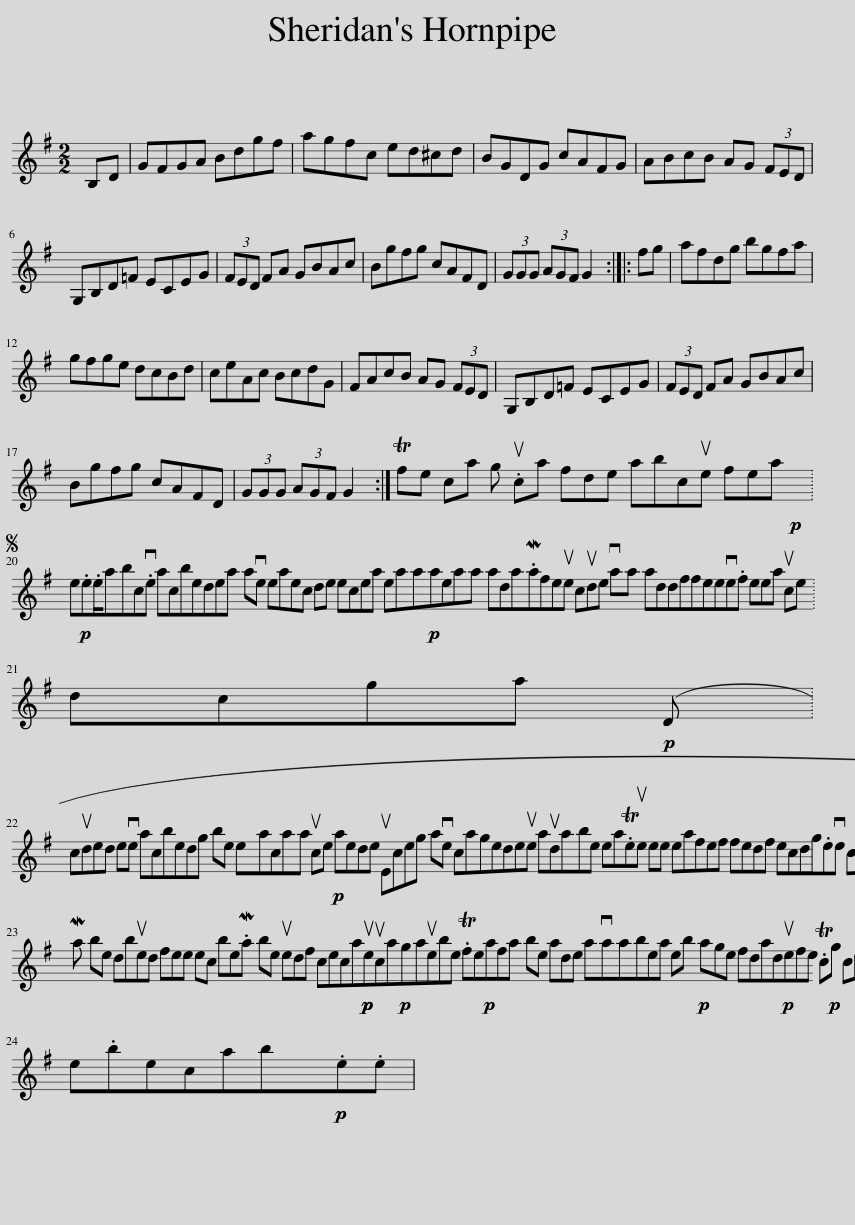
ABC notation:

X:1
L:1/8
M:2/2
I:linebreak $
K:G
V:1 treble
V:1
 B,D | GFGA Bdgf | agfc ed^cd | BGDG cAFG | ABcB AG (3FED |$ %5
 G,B,D=F ECEG | (3FED FA GBAc | Bgfg cAFD | (3GGG (3AGF G2 :: fg | %10
 afdg bgfa |$ gfge dcBd | ceAc BcdG | FAcB AG (3FED | G,B,D=F ECEG | %15
 (3FED FA GBAc |$ Bgfg cAFD | (3GGG (3AGF G2 :| Tfe ca g .uca fde abcue fea!p! |$S e!p!.e.e/abc.ve acbedea ave eaec de ecea eaa!p!aeaa ada.Mafeue cude vaa addffeeve.f eea uce |$ %20
 dcga!p! (D |$ cuded eve acbedg be exacaa uce!p! aede uEceg ave cagedeue audabe ea.Teue ee eafef fedf ecdg.eve cuded dcga!p! feua efeecea ecdgeue a!p!!p!ea!>!.a!p! udaed x22 Mac.c) C!p!g!fermata!e bec .Tfe |$ Ma be dbued fee ec be.Ma be uedf ceca!p!!p!ueuca!p!gauebe .Tfe!p!afa be ade avaabea eb!p! age fdad!p!uefe .Tc!p!g ce ubee!p! exce!p!e (ea)g dvduaue.Ma be!p! ed!p! a!p!ef!p! eaue.ue (Ea) |$ e.becabx!p!.e.e | %24
